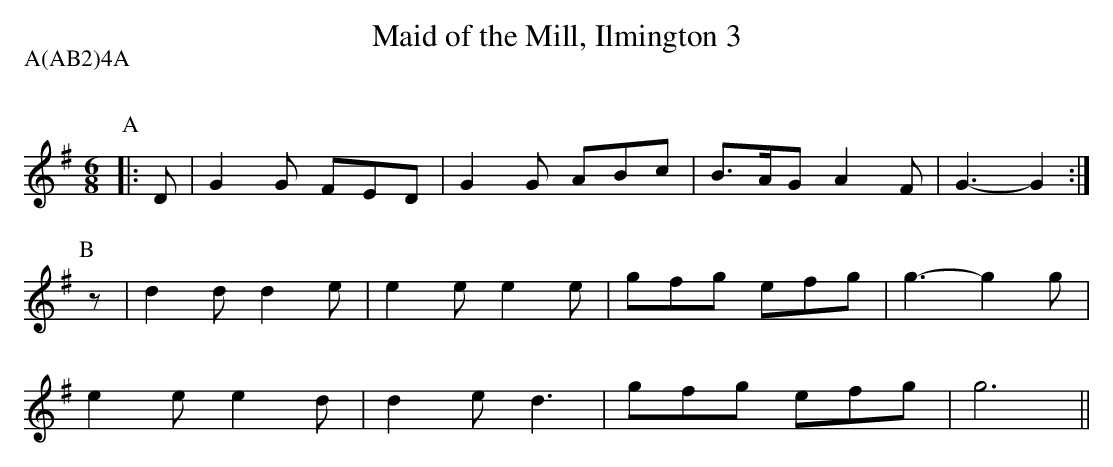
X:1
T:Maid of the Mill, Ilmington 3
Q:120
M:6/8
L:1/8
P:A(AB2)4A
K:G
P:A
|:D|G2G FED|G2G ABc|B>AG A2F|G3-G2:|
P:B
z|d2d d2e|e2e e2e|gfg  efg|g3-g2g|
e2e e2d|d2e d3 |gfg  efg|g6   ||
